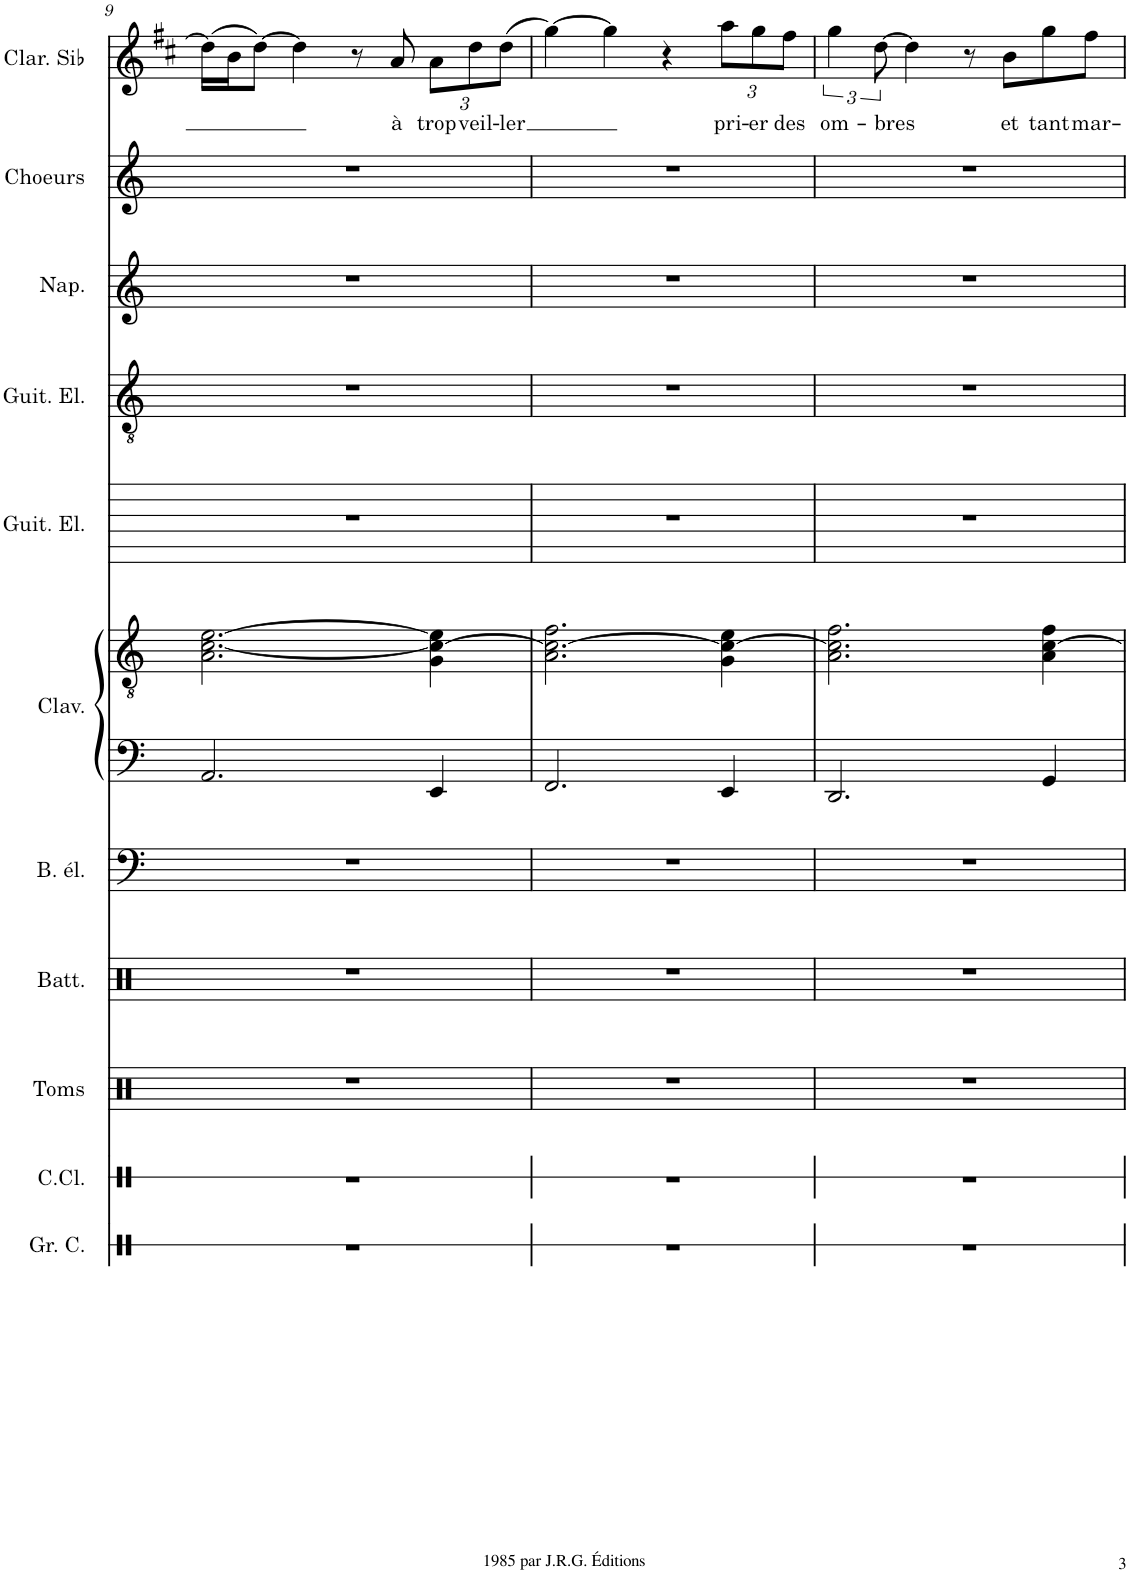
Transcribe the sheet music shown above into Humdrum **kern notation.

**kern	**kern	**kern	**kern	**kern	**kern	**kern	**kern	**kern	**kern	**kern	**kern	**text
*part11	*part10	*part9	*part8	*part7	*part6	*part6	*part5	*part4	*part3	*part2	*part1	*part1
*staff12	*staff11	*staff10	*staff9	*staff8	*staff7	*staff6	*staff5	*staff4	*staff3	*staff2	*staff1	*staff1
*I"Grosse caisse	*I"Caisse claire	*I"Toms	*I"Batterie	*I"Basse électrique	*I"Clavier	*	*I"Guitare électrique	*I"Guitare électrique	*I"Nappes	*I"Choeurs	*I"Clarinette en Sib	*
*I'Gr. C.	*I'C.Cl.	*I'Toms	*I'Batt.	*I'B. él.	*I'Clav.	*	*I'Guit. El.	*I'Guit. El.	*I'Nap.	*I'Choeurs	*I'Clar. Sib	*
!!LO:PB:g=z
*clefX	*clefX	*clefX	*clefX	*clefF4	*clefF4	*clefGv2	*	*clefGv2	*clefG2	*clefG2	*clefG2	*
*	*	*	*	*	*	*	*	*	*	*	*Trd1c2	*
*k[]	*k[]	*k[]	*k[]	*k[]	*k[]	*k[]	*k[]	*k[]	*k[]	*k[]	*k[f#c#]	*
*M4/4	*M4/4	*M4/4	*M4/4	*M4/4	*M4/4	*M4/4	*M4/4	*M4/4	*M4/4	*M4/4	*M4/4	*
=9	=9	=9	=9	=9	=9	=9	=9	=9	=9	=9	=9	=9
1r	1r	1r	1r	1r	2.AA/	2.A\ [2.c\ [2.e\	1r	1r	1r	1r	(16dd\LL]	.
.	.	.	.	.	.	.	.	.	.	.	16b\J	.
.	.	.	.	.	.	.	.	.	.	.	[8dd\J)	.
.	.	.	.	.	.	.	.	.	.	.	4dd\]	.
.	.	.	.	.	.	.	.	.	.	.	8r	.
!	!	!	!	!	!	!	!	!	!	!	!	!LO:LY:b
.	.	.	.	.	.	.	.	.	.	.	8a/	à
*	*	*	*	*	*	*	*	*	*	*	*Xbrackettup	*
!	!	!	!	!	!	!	!	!	!	!	!	!LO:LY:b
.	.	.	.	.	4EE/	4G\ 4c\_ 4e\]	.	.	.	.	12a\L	trop
!	!	!	!	!	!	!	!	!	!	!	!	!LO:LY:b
.	.	.	.	.	.	.	.	.	.	.	12dd\	veil-
!	!	!	!	!	!	!	!	!	!	!	!	!LO:LY:b
.	.	.	.	.	.	.	.	.	.	.	(12dd\J	-ler
=10	=10	=10	=10	=10	=10	=10	=10	=10	=10	=10	=10	=10
1r	1r	1r	1r	1r	2.FF/	2.A\ 2.c\_ 2.f\	1r	1r	1r	1r	[4gg\)	.
.	.	.	.	.	.	.	.	.	.	.	4gg\]	.
.	.	.	.	.	.	.	.	.	.	.	4r	.
!	!	!	!	!	!	!	!	!	!	!	!	!LO:LY:b
.	.	.	.	.	4EE/	4G\ 4c\_ 4e\	.	.	.	.	12aa\L	pri-
!	!	!	!	!	!	!	!	!	!	!	!	!LO:LY:b
.	.	.	.	.	.	.	.	.	.	.	12gg\	-er
!	!	!	!	!	!	!	!	!	!	!	!	!LO:LY:b
.	.	.	.	.	.	.	.	.	.	.	12ff#\J	des
=11	=11	=11	=11	=11	=11	=11	=11	=11	=11	=11	=11	=11
*	*	*	*	*	*	*	*	*	*	*	*brackettup	*
!	!	!	!	!	!	!	!	!	!	!	!	!LO:LY:b
1r	1r	1r	1r	1r	2.DD/	2.A\ 2.c\] 2.f\	1r	1r	1r	1r	6gg\	om-
!	!	!	!	!	!	!	!	!	!	!	!	!LO:LY:b
.	.	.	.	.	.	.	.	.	.	.	[12dd\	-bres
.	.	.	.	.	.	.	.	.	.	.	4dd\]	.
.	.	.	.	.	.	.	.	.	.	.	8r	.
!	!	!	!	!	!	!	!	!	!	!	!	!LO:LY:b
.	.	.	.	.	.	.	.	.	.	.	8b\L	et
!	!	!	!	!	!	!	!	!	!	!	!	!LO:LY:b
.	.	.	.	.	4GG/	4A\ [4c\ 4f\	.	.	.	.	8gg\	tant
!	!	!	!	!	!	!	!	!	!	!	!	!LO:LY:b
.	.	.	.	.	.	.	.	.	.	.	8ff#\J	mar-
=	=	=	=	=	=	=	=	=	=	=	=	=
*-	*-	*-	*-	*-	*-	*-	*-	*-	*-	*-	*-	*-
